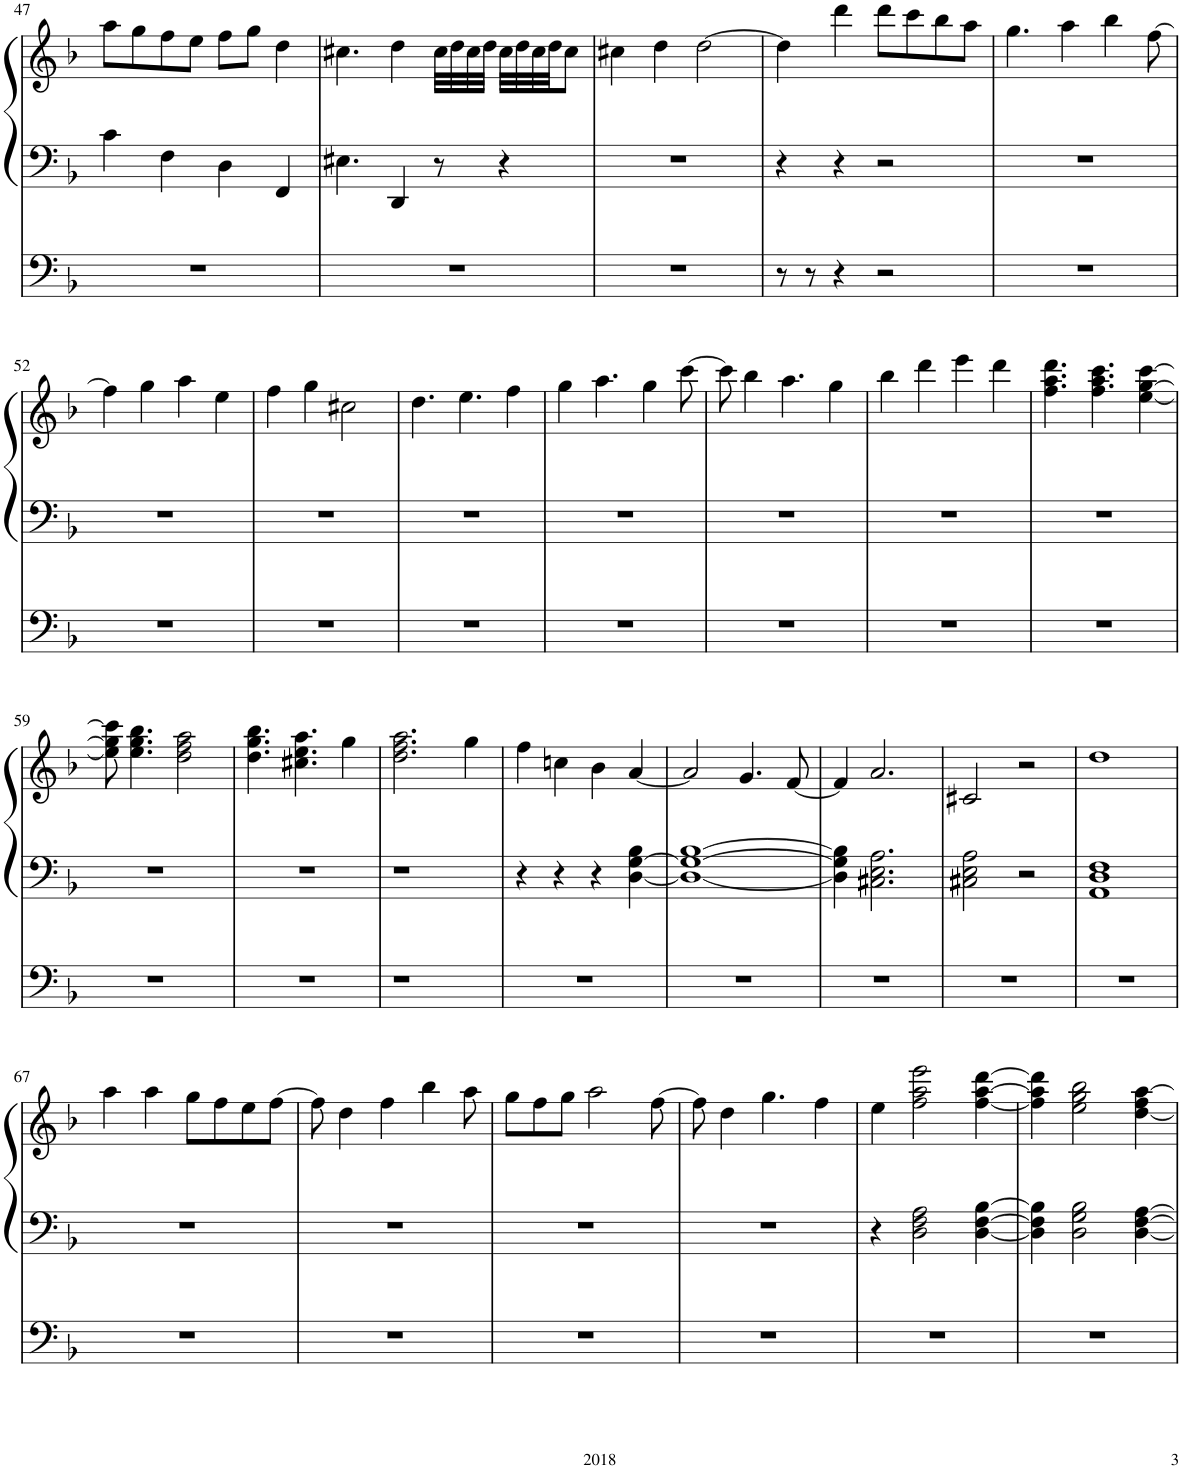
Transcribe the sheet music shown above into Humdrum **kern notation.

**kern	**kern	**kern
*part1	*part1	*part1
*staff3	*staff2	*staff1
*I"Organ	*	*
*I'Org.	*	*
!!LO:PB:g=z
*clefF4	*clefF4	*clefG2
*k[b-]	*k[b-]	*k[b-]
*M4/4	*M4/4	*M4/4
=47	=47	=47
1r	4c\	8aa\L
.	.	8gg\
.	4F\	8ff\
.	.	8ee\J
.	4D\	8ff\L
.	.	8gg\J
.	4FF/	4dd\
=48	=48	=48
1r	4.E#X\	4.cc#X\
.	4DD/	4dd\
.	8r	32cc#\LLL
.	.	32dd\
.	.	32cc#\
.	.	32dd\JJJ
.	4r	32cc#\LLL
.	.	32dd\
.	.	32cc#\
.	.	32dd\JJ
.	.	8cc#\J
=49	=49	=49
1r	1r	4cc#X\
.	.	4dd\
.	.	[2dd\
=50	=50	=50
8r	4r	4dd\]
8r	.	.
4r	4r	4ddd\
2r	2r	8ddd\L
.	.	8ccc\
.	.	8bb-\
.	.	8aa\J
=51	=51	=51
1r	1r	4.gg\
.	.	4aa\
.	.	4bb-\
.	.	[8ff\
!!LO:LB:g=z
=52	=52	=52
1r	1r	4ff\]
.	.	4gg\
.	.	4aa\
.	.	4ee\
=53	=53	=53
1r	1r	4ff\
.	.	4gg\
.	.	2cc#X\
=54	=54	=54
1r	1r	4.dd\
.	.	4.ee\
.	.	4ff\
=55	=55	=55
1r	1r	4gg\
.	.	4.aa\
.	.	4gg\
.	.	[8ccc\
=56	=56	=56
1r	1r	8ccc\]
.	.	4bb-\
.	.	4.aa\
.	.	4gg\
=57	=57	=57
1r	1r	4bb-\
.	.	4ddd\
.	.	4eee\
.	.	4ddd\
=58	=58	=58
1r	1r	4.ff\ 4.aa\ 4.ddd\
.	.	4.ff\ 4.aa\ 4.ccc\
.	.	[4ee\ [4gg\ [4ccc\
!!LO:LB:g=z
=59	=59	=59
1r	1r	8ee\] 8gg\] 8ccc\]
.	.	4.ee\ 4.gg\ 4.bb-\
.	.	2dd\ 2ff\ 2aa\
=60	=60	=60
1r	1r	4.dd\ 4.gg\ 4.bb-\
.	.	4.cc#X\ 4.ee\ 4.aa\
.	.	4gg\
=61	=61	=61
1r	1r	2.dd\ 2.ff\ 2.aa\
.	.	4gg\
=62	=62	=62
1r	4r	4ff\
.	4r	4ccn\
.	4r	4b-\
.	[4D\ [4G\ 4B-\	[4a/
=63	=63	=63
1r	1D_ 1G_ [1B-	2a/]
.	.	4.g/
.	.	[8f/
=64	=64	=64
1r	4D\] 4G\] 4B-\]	4f/]
.	2.C#X\ 2.E\ 2.A\	2.a/
=65	=65	=65
1r	2C#X\ 2E\ 2A\	2c#X/
.	2r	2r
=66	=66	=66
1r	1AA 1D 1F	1dd
!!LO:LB:g=z
=67	=67	=67
1r	1r	4aa\
.	.	4aa\
.	.	8gg\L
.	.	8ff\
.	.	8ee\
.	.	[8ff\J
=68	=68	=68
1r	1r	8ff\]
.	.	4dd\
.	.	4ff\
.	.	4bb-\
.	.	8aa\
=69	=69	=69
1r	1r	8gg\L
.	.	8ff\
.	.	8gg\J
.	.	2aa\
.	.	[8ff\
=70	=70	=70
1r	1r	8ff\]
.	.	4dd\
.	.	4.gg\
.	.	4ff\
=71	=71	=71
1r	4r	4ee\
.	2D\ 2F\ 2A\	2ff\ 2aa\ 2eee\
.	[4D\ [4F\ [4B-\	[4ff\ [4aa\ [4ddd\
=72	=72	=72
1r	4D\] 4F\] 4B-\]	4ff\] 4aa\] 4ddd\]
.	2D\ 2G\ 2B-\	2ee\ 2gg\ 2bb-\
.	[4D\ [4F\ [4A\	[4dd\ 4ff\ [4aa\
=	=	=
*-	*-	*-
